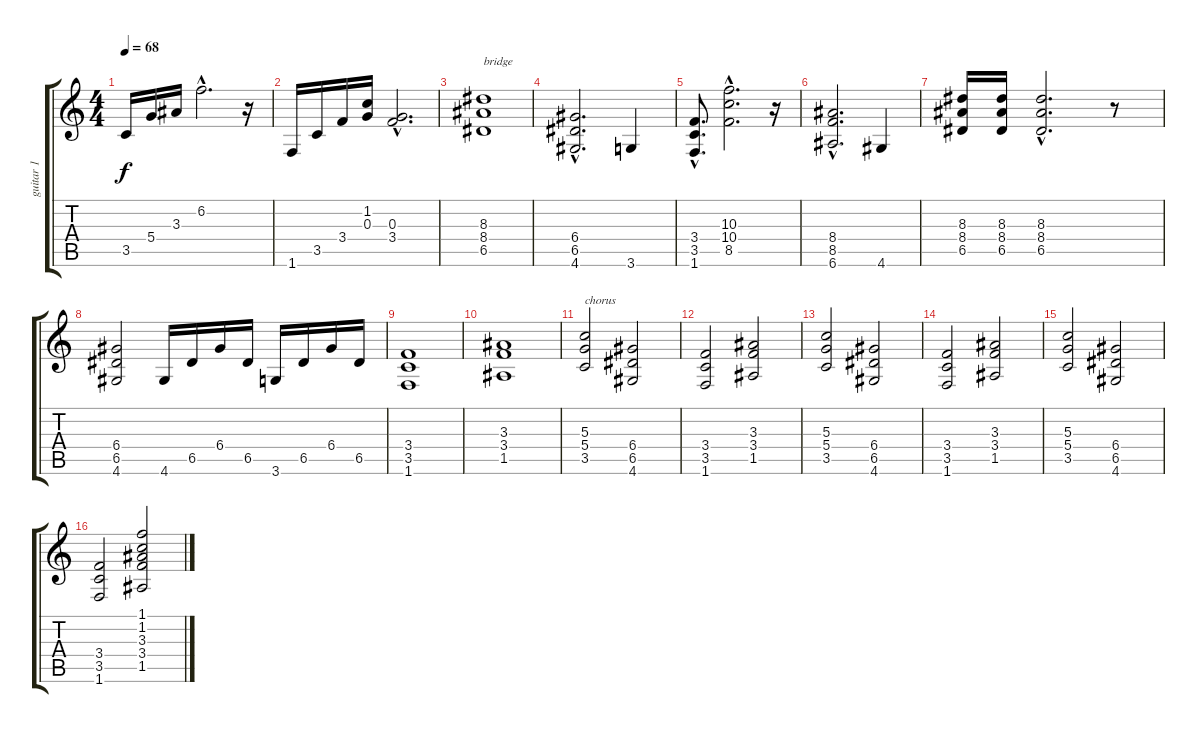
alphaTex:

\track ("guitar 1" "guitar 1") {instrument electricguitarclean}
\staff {score tabs}
\tuning (E4 B3 G3 D3 A2 E2) {hide}
\ts (4 4)
\tempo 68
\clef g2
\ks c
3.5.16{dy f} 5.4.16 3.3.16 6.2{hac}.2{d} r.16 |
1.6.16 3.5.16 3.4.16 (1.2 0.3).16 (0.3{hac} 3.4{hac}).2{d} |
(8.3 8.4 6.5).1{txt "bridge" instrument distortionguitar} |
(6.4{hac} 6.5{hac} 4.6{hac}).2{d instrument distortionguitar} 3.6.4{instrument distortionguitar} |
(3.4{hac} 3.5{hac} 1.6{hac}).8{d instrument distortionguitar} (10.3{hac} 10.4{hac} 8.5{hac}).2{d instrument distortionguitar} r.16 |
(8.4{hac} 8.5{hac} 6.6{hac}).2{d instrument distortionguitar} 4.6.4{instrument distortionguitar} |
(8.3 8.4 6.5).16{instrument distortionguitar} (8.3 8.4 6.5).16{instrument distortionguitar} (8.3{hac} 8.4{hac} 6.5{hac}).2{d instrument distortionguitar} r.8 |
(6.4 6.5 4.6).2{instrument distortionguitar} 4.6.16{instrument distortionguitar} 6.5.16{instrument distortionguitar} 6.4.16{instrument distortionguitar} 6.5.16{instrument distortionguitar} 3.6.16{instrument distortionguitar} 6.5.16{instrument distortionguitar} 6.4.16{instrument distortionguitar} 6.5.16{instrument distortionguitar} |
(3.4 3.5 1.6).1{instrument distortionguitar} |
(3.3 3.4 1.5).1{instrument distortionguitar} |
(5.3 5.4 3.5).2{txt "chorus" instrument distortionguitar} (6.4 6.5 4.6).2{instrument distortionguitar} |
(3.4 3.5 1.6).2{instrument distortionguitar} (3.3 3.4 1.5).2{instrument distortionguitar} |
(5.3 5.4 3.5).2{instrument distortionguitar} (6.4 6.5 4.6).2{instrument distortionguitar} |
(3.4 3.5 1.6).2{instrument distortionguitar} (3.3 3.4 1.5).2{instrument distortionguitar} |
(5.3 5.4 3.5).2{instrument distortionguitar} (6.4 6.5 4.6).2{instrument distortionguitar} |
(3.4 3.5 1.6).2{instrument distortionguitar} (1.1 1.2 3.3 3.4 1.5).2{instrument distortionguitar}
